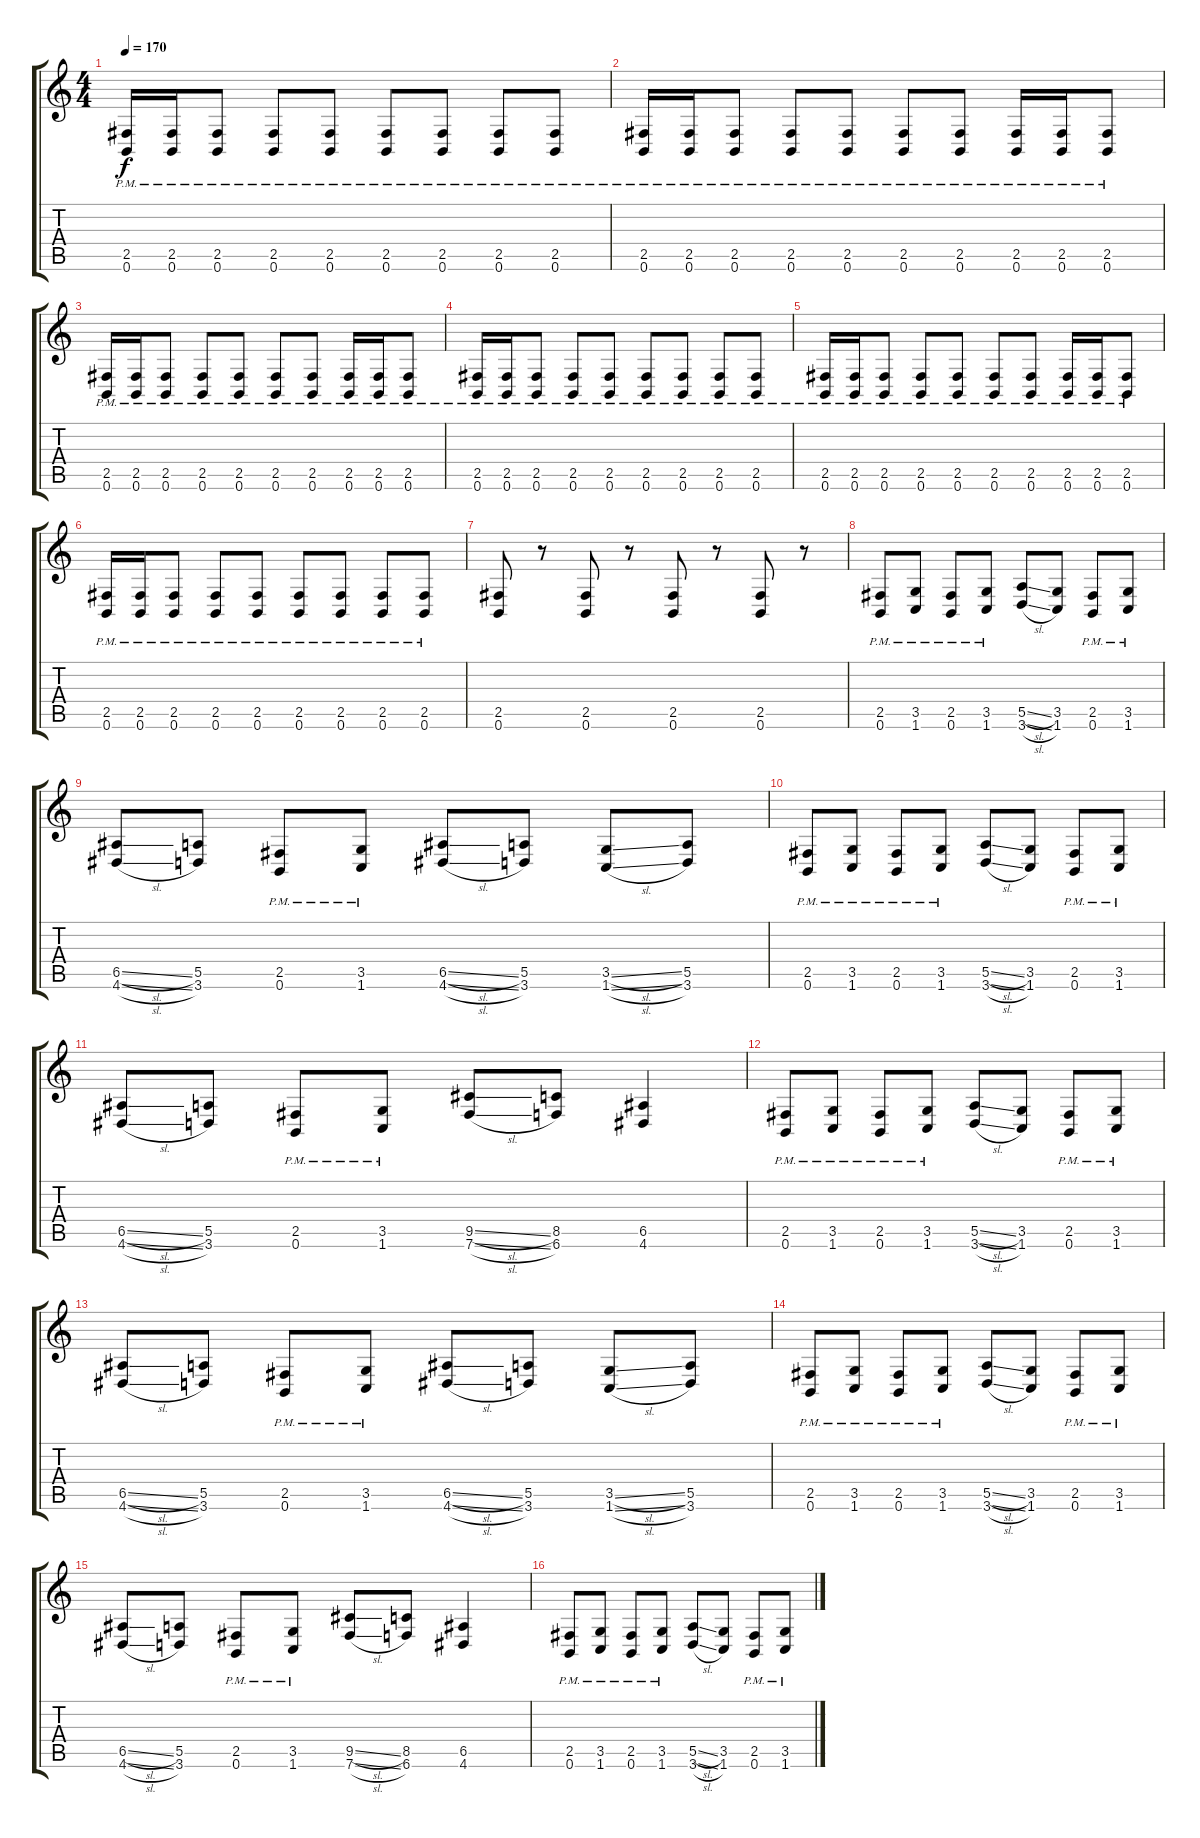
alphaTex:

\track "" {instrument overdrivenguitar}
\staff {score tabs}
\tuning (B3 Gb3 D3 A2 E2 B1) {hide}
\ts (4 4)
\tempo 170
\clef g2
\ks c
(2.5{pm} 0.6{pm}).16{dy f} (2.5{pm} 0.6{pm}).16 (2.5{pm} 0.6{pm}).8 (2.5{pm} 0.6{pm}).8 (2.5{pm} 0.6{pm}).8 (2.5{pm} 0.6{pm}).8 (2.5{pm} 0.6{pm}).8 (2.5{pm} 0.6{pm}).8 (2.5{pm} 0.6{pm}).8 |
(2.5{pm} 0.6{pm}).16 (2.5{pm} 0.6{pm}).16 (2.5{pm} 0.6{pm}).8 (2.5{pm} 0.6{pm}).8 (2.5{pm} 0.6{pm}).8 (2.5{pm} 0.6{pm}).8 (2.5{pm} 0.6{pm}).8 (2.5{pm} 0.6{pm}).16 (2.5{pm} 0.6{pm}).16 (2.5{pm} 0.6{pm}).8 |
(2.5{pm} 0.6{pm}).16 (2.5{pm} 0.6{pm}).16 (2.5{pm} 0.6{pm}).8 (2.5{pm} 0.6{pm}).8 (2.5{pm} 0.6{pm}).8 (2.5{pm} 0.6{pm}).8 (2.5{pm} 0.6{pm}).8 (2.5{pm} 0.6{pm}).16 (2.5{pm} 0.6{pm}).16 (2.5{pm} 0.6{pm}).8 |
(2.5{pm} 0.6{pm}).16 (2.5{pm} 0.6{pm}).16 (2.5{pm} 0.6{pm}).8 (2.5{pm} 0.6{pm}).8 (2.5{pm} 0.6{pm}).8 (2.5{pm} 0.6{pm}).8 (2.5{pm} 0.6{pm}).8 (2.5{pm} 0.6{pm}).8 (2.5{pm} 0.6{pm}).8 |
(2.5{pm} 0.6{pm}).16 (2.5{pm} 0.6{pm}).16 (2.5{pm} 0.6{pm}).8 (2.5{pm} 0.6{pm}).8 (2.5{pm} 0.6{pm}).8 (2.5{pm} 0.6{pm}).8 (2.5{pm} 0.6{pm}).8 (2.5{pm} 0.6{pm}).16 (2.5{pm} 0.6{pm}).16 (2.5{pm} 0.6{pm}).8 |
(2.5{pm} 0.6{pm}).16 (2.5{pm} 0.6{pm}).16 (2.5{pm} 0.6{pm}).8 (2.5{pm} 0.6{pm}).8 (2.5{pm} 0.6{pm}).8 (2.5{pm} 0.6{pm}).8 (2.5{pm} 0.6{pm}).8 (2.5{pm} 0.6{pm}).8 (2.5{pm} 0.6{pm}).8 |
(2.5 0.6).8 r.8 (2.5 0.6).8 r.8 (2.5 0.6).8 r.8 (2.5 0.6).8 r.8 |
(2.5{pm} 0.6{pm}).8 (3.5{pm} 1.6{pm}).8 (2.5{pm} 0.6{pm}).8 (3.5{pm} 1.6{pm}).8 (5.5{sl} 3.6{sl}).8 (3.5 1.6).8 (2.5{pm} 0.6{pm}).8 (3.5{pm} 1.6{pm}).8 |
(6.5{sl} 4.6{sl}).8 (5.5 3.6).8 (2.5{pm} 0.6{pm}).8 (3.5{pm} 1.6{pm}).8 (6.5{sl} 4.6{sl}).8 (5.5 3.6).8 (3.5{sl} 1.6{sl}).8 (5.5 3.6).8 |
(2.5{pm} 0.6{pm}).8 (3.5{pm} 1.6{pm}).8 (2.5{pm} 0.6{pm}).8 (3.5{pm} 1.6{pm}).8 (5.5{sl} 3.6{sl}).8 (3.5 1.6).8 (2.5{pm} 0.6{pm}).8 (3.5{pm} 1.6{pm}).8 |
(6.5{sl} 4.6{sl}).8 (5.5 3.6).8 (2.5{pm} 0.6{pm}).8 (3.5{pm} 1.6{pm}).8 (9.5{sl} 7.6{sl}).8 (8.5 6.6).8 (6.5 4.6).4 |
(2.5{pm} 0.6{pm}).8 (3.5{pm} 1.6{pm}).8 (2.5{pm} 0.6{pm}).8 (3.5{pm} 1.6{pm}).8 (5.5{sl} 3.6{sl}).8 (3.5 1.6).8 (2.5{pm} 0.6{pm}).8 (3.5{pm} 1.6{pm}).8 |
(6.5{sl} 4.6{sl}).8 (5.5 3.6).8 (2.5{pm} 0.6{pm}).8 (3.5{pm} 1.6{pm}).8 (6.5{sl} 4.6{sl}).8 (5.5 3.6).8 (3.5{sl} 1.6{sl}).8 (5.5 3.6).8 |
(2.5{pm} 0.6{pm}).8 (3.5{pm} 1.6{pm}).8 (2.5{pm} 0.6{pm}).8 (3.5{pm} 1.6{pm}).8 (5.5{sl} 3.6{sl}).8 (3.5 1.6).8 (2.5{pm} 0.6{pm}).8 (3.5{pm} 1.6{pm}).8 |
(6.5{sl} 4.6{sl}).8 (5.5 3.6).8 (2.5{pm} 0.6{pm}).8 (3.5{pm} 1.6{pm}).8 (9.5{sl} 7.6{sl}).8 (8.5 6.6).8 (6.5 4.6).4 |
(2.5{pm} 0.6{pm}).8 (3.5{pm} 1.6{pm}).8 (2.5{pm} 0.6{pm}).8 (3.5{pm} 1.6{pm}).8 (5.5{sl} 3.6{sl}).8 (3.5 1.6).8 (2.5{pm} 0.6{pm}).8 (3.5{pm} 1.6{pm}).8
